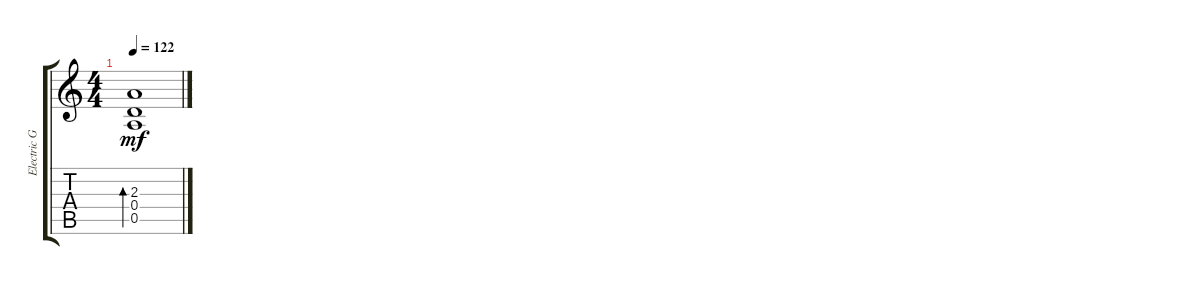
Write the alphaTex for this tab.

\track ("Electric Guitar" "Electric G") {instrument overdrivenguitar}
\staff {score tabs}
\tuning (E4 B3 G3 D3 A2 E2) {hide}
\ts (4 4)
\tempo 122
\clef g2
\ks c
(2.3 0.4 0.5).1{bd 30 dy mf}
